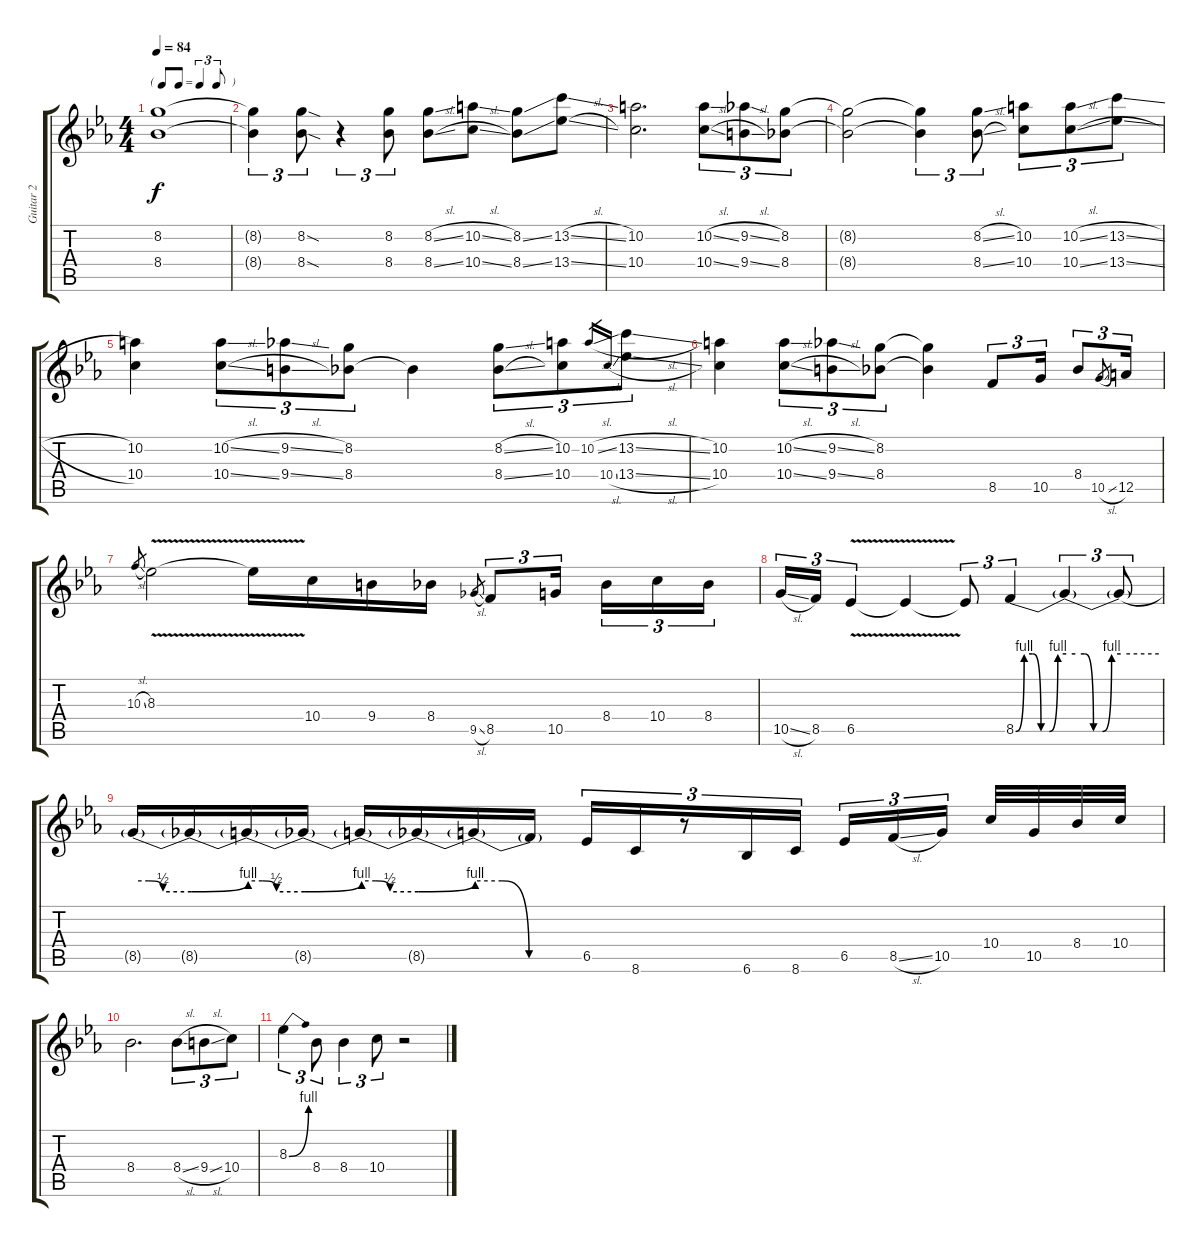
\track ("Guitar 2" "Guitar 2") {instrument distortionguitar}
\staff {score tabs}
\tuning (E4 B3 G3 D3 A2 E2) {hide}
\ts (4 4)
\tf triplet8th
\tempo 84
\clef g2
\ks eb
(8.2 8.4).1{dy f} |
(8.2{t} 8.4{t}).4{tu (3 2)} (8.2{sod} 8.4{sod}).8{tu (3 2)} r.4{tu (3 2)} (8.2 8.4).8{tu (3 2)} (8.2{sl} 8.4{sl}).8 (10.2{sl} 10.4{sl}).8 (8.2{ss} 8.4{ss}).8 (13.2{sl} 13.4{sl}).8 |
(10.2 10.4).2{d} (10.2{sl} 10.4{sl}).8{tu (3 2)} (9.2{sl} 9.4{sl}).8{tu (3 2)} (8.2 8.4).8{tu (3 2)} |
(8.2{t} 8.4{t}).2 (8.2{t} 8.4{t}).4{tu (3 2)} (8.2{sl} 8.4{sl}).8{tu (3 2)} (10.2 10.4).8{tu (3 2)} (10.2{sl} 10.4{sl}).8{tu (3 2)} (13.2{sl} 13.4{sl}).8{tu (3 2)} |
(10.2 10.4).4 (10.2{sl} 10.4{sl}).8{tu (3 2)} (9.2{sl} 9.4{sl}).8{tu (3 2)} (8.2 8.4).8{tu (3 2)} 8.4{t}.4 (8.2{sl} 8.4{sl}).8{tu (3 2)} (10.2 10.4).8{tu (3 2)} 10.2{sl}.16{gr} 10.4{sl}.16{gr} (13.2{sl} 13.4{sl}).8{tu (3 2)} |
(10.2 10.4).4 (10.2{sl} 10.4{sl}).8{tu (3 2)} (9.2{sl} 9.4{sl}).8{tu (3 2)} (8.2 8.4).8{tu (3 2)} (8.2{t} 8.4{t}).4 8.5.8{tu (3 2)} 10.5.16{tu (3 2)} 8.4.8{tu (3 2)} 10.5{sl}.8{gr} 12.5.16{tu (3 2)} |
10.3{sl}.8{gr} 8.3{v}.2 8.3{t}.16 10.4.16 9.4.16 8.4.16 9.5{sl}.8{gr} 8.5.8{tu (3 2)} 10.5.16{tu (3 2) beam splitsecondary} 8.4.16{tu (3 2)} 10.4.16{tu (3 2)} 8.4.16{tu (3 2)} |
10.5{sl}.16{tu (3 2)} 8.5.16{tu (3 2)} 6.5{v}.4{tu (3 2)} 6.5{t}.4 6.5{t}.8{tu (3 2)} 8.5{be (custom 0 0 10 4 20 4 30 0 40 0 50 4 60 4)}.4{tu (3 2)} 8.5{be (custom 0 4 10 4 20 4 30 0 40 0 50 4 60 4) t}.4{tu (3 2)} 8.5{be (hold 0 4 60 4) t}.8{tu (3 2)} |
8.5{be (custom 0 4 15 4 30 2 60 2) t}.16 8.5{be (bend 0 2 60 4) t}.16 8.5{be (custom 0 4 15 4 30 2 60 2) t}.16 8.5{be (bend 0 2 60 4) t}.16 8.5{be (custom 0 4 15 4 30 2 60 2) t}.16 8.5{be (bend 0 2 60 4) t}.16 8.5{be (custom 0 4 15 4 30 0 60 0) t}.16 8.5{t}.16 6.5.16{tu (3 2)} 8.6.16{tu (3 2)} r.8{tu (3 2)} 6.6.16{tu (3 2)} 8.6.16{tu (3 2)} 6.5.16{tu (3 2)} 8.5{sl}.16{tu (3 2)} 10.5.16{tu (3 2) beam splitsecondary} 10.4.32 10.5.32 8.4.32 10.4.32 |
8.4.2{d} 8.4{sl}.8{tu (3 2)} 9.4{sl}.8{tu (3 2)} 10.4.8{tu (3 2)} |
8.3{be (bend 0 0 60 4)}.4{tu (3 2)} 8.4.8{tu (3 2)} 8.4.4{tu (3 2)} 10.4.8{tu (3 2)} r.2
